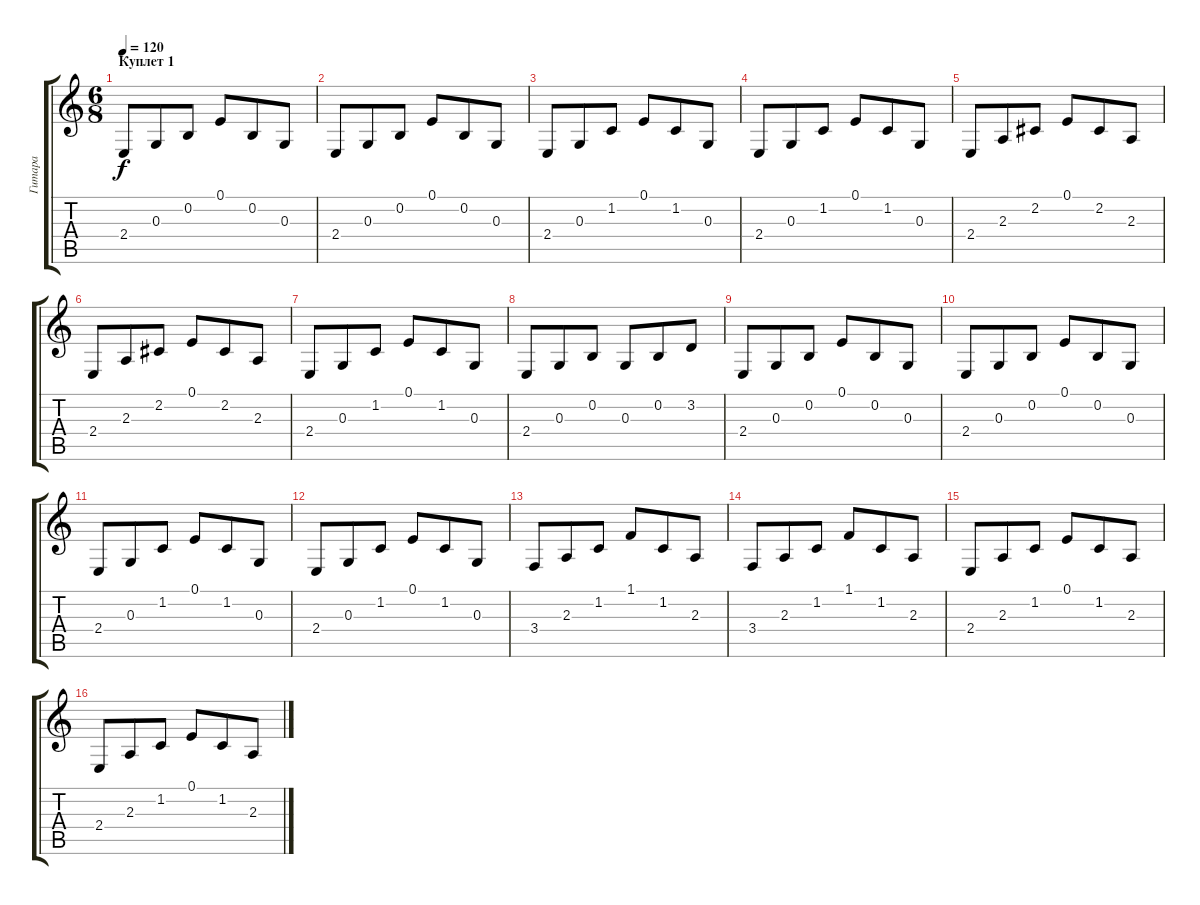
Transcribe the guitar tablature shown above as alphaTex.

\track ("Гитара" "Гитара") {instrument orchestralharp}
\staff {score tabs}
\tuning (E4 B3 G3 D3 A2 E2) {hide}
\ts (6 8)
\section ("" "Куплет 1")
\tempo 120
\clef g2
\ks c
2.4.8{dy f} 0.3.8 0.2.8 0.1.8 0.2.8 0.3.8 |
2.4.8 0.3.8 0.2.8 0.1.8 0.2.8 0.3.8 |
2.4.8 0.3.8 1.2.8 0.1.8 1.2.8 0.3.8 |
2.4.8 0.3.8 1.2.8 0.1.8 1.2.8 0.3.8 |
2.4.8 2.3.8 2.2.8 0.1.8 2.2.8 2.3.8 |
2.4.8 2.3.8 2.2.8 0.1.8 2.2.8 2.3.8 |
2.4.8 0.3.8 1.2.8 0.1.8 1.2.8 0.3.8 |
2.4.8 0.3.8 0.2.8 0.3.8 0.2.8 3.2.8 |
2.4.8 0.3.8 0.2.8 0.1.8 0.2.8 0.3.8 |
2.4.8 0.3.8 0.2.8 0.1.8 0.2.8 0.3.8 |
2.4.8 0.3.8 1.2.8 0.1.8 1.2.8 0.3.8 |
2.4.8 0.3.8 1.2.8 0.1.8 1.2.8 0.3.8 |
3.4.8 2.3.8 1.2.8 1.1.8 1.2.8 2.3.8 |
3.4.8 2.3.8 1.2.8 1.1.8 1.2.8 2.3.8 |
2.4.8 2.3.8 1.2.8 0.1.8 1.2.8 2.3.8 |
2.4.8 2.3.8 1.2.8 0.1.8 1.2.8 2.3.8
